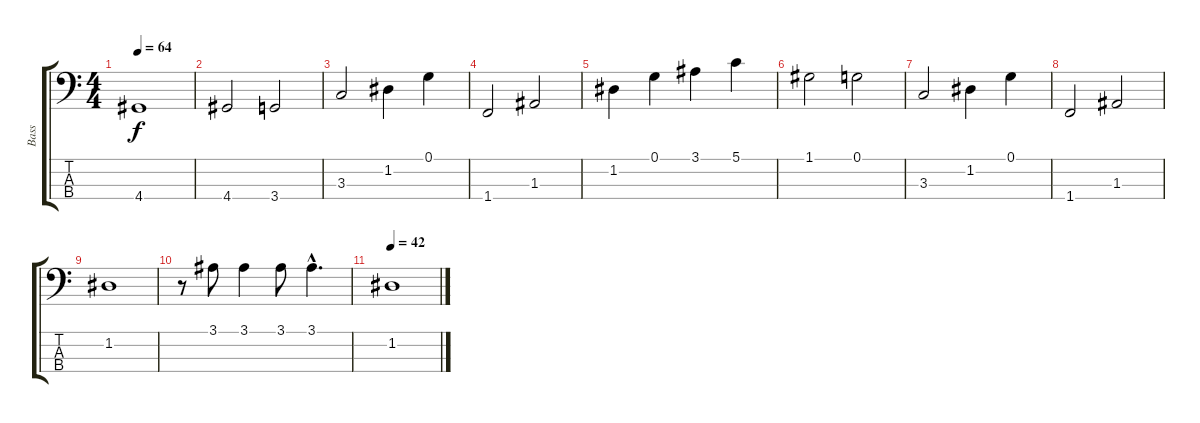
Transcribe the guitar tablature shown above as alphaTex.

\track ("Bass" "Bass") {instrument acousticbass}
\staff {score tabs}
\tuning (G2 D2 A1 E1) {hide}
\ts (4 4)
\tempo 64
\clef f4
\ks c
4.4.1{dy f} |
4.4.2 3.4.2 |
3.3.2 1.2.4 0.1.4 |
1.4.2 1.3.2 |
1.2.4 0.1.4 3.1.4 5.1.4 |
1.1.2 0.1.2 |
3.3.2 1.2.4 0.1.4 |
1.4.2 1.3.2 |
1.2.1 |
r.8 3.1.8 3.1.4 3.1.8 3.1{hac}.4{d} |
\tempo 42
1.2.1
